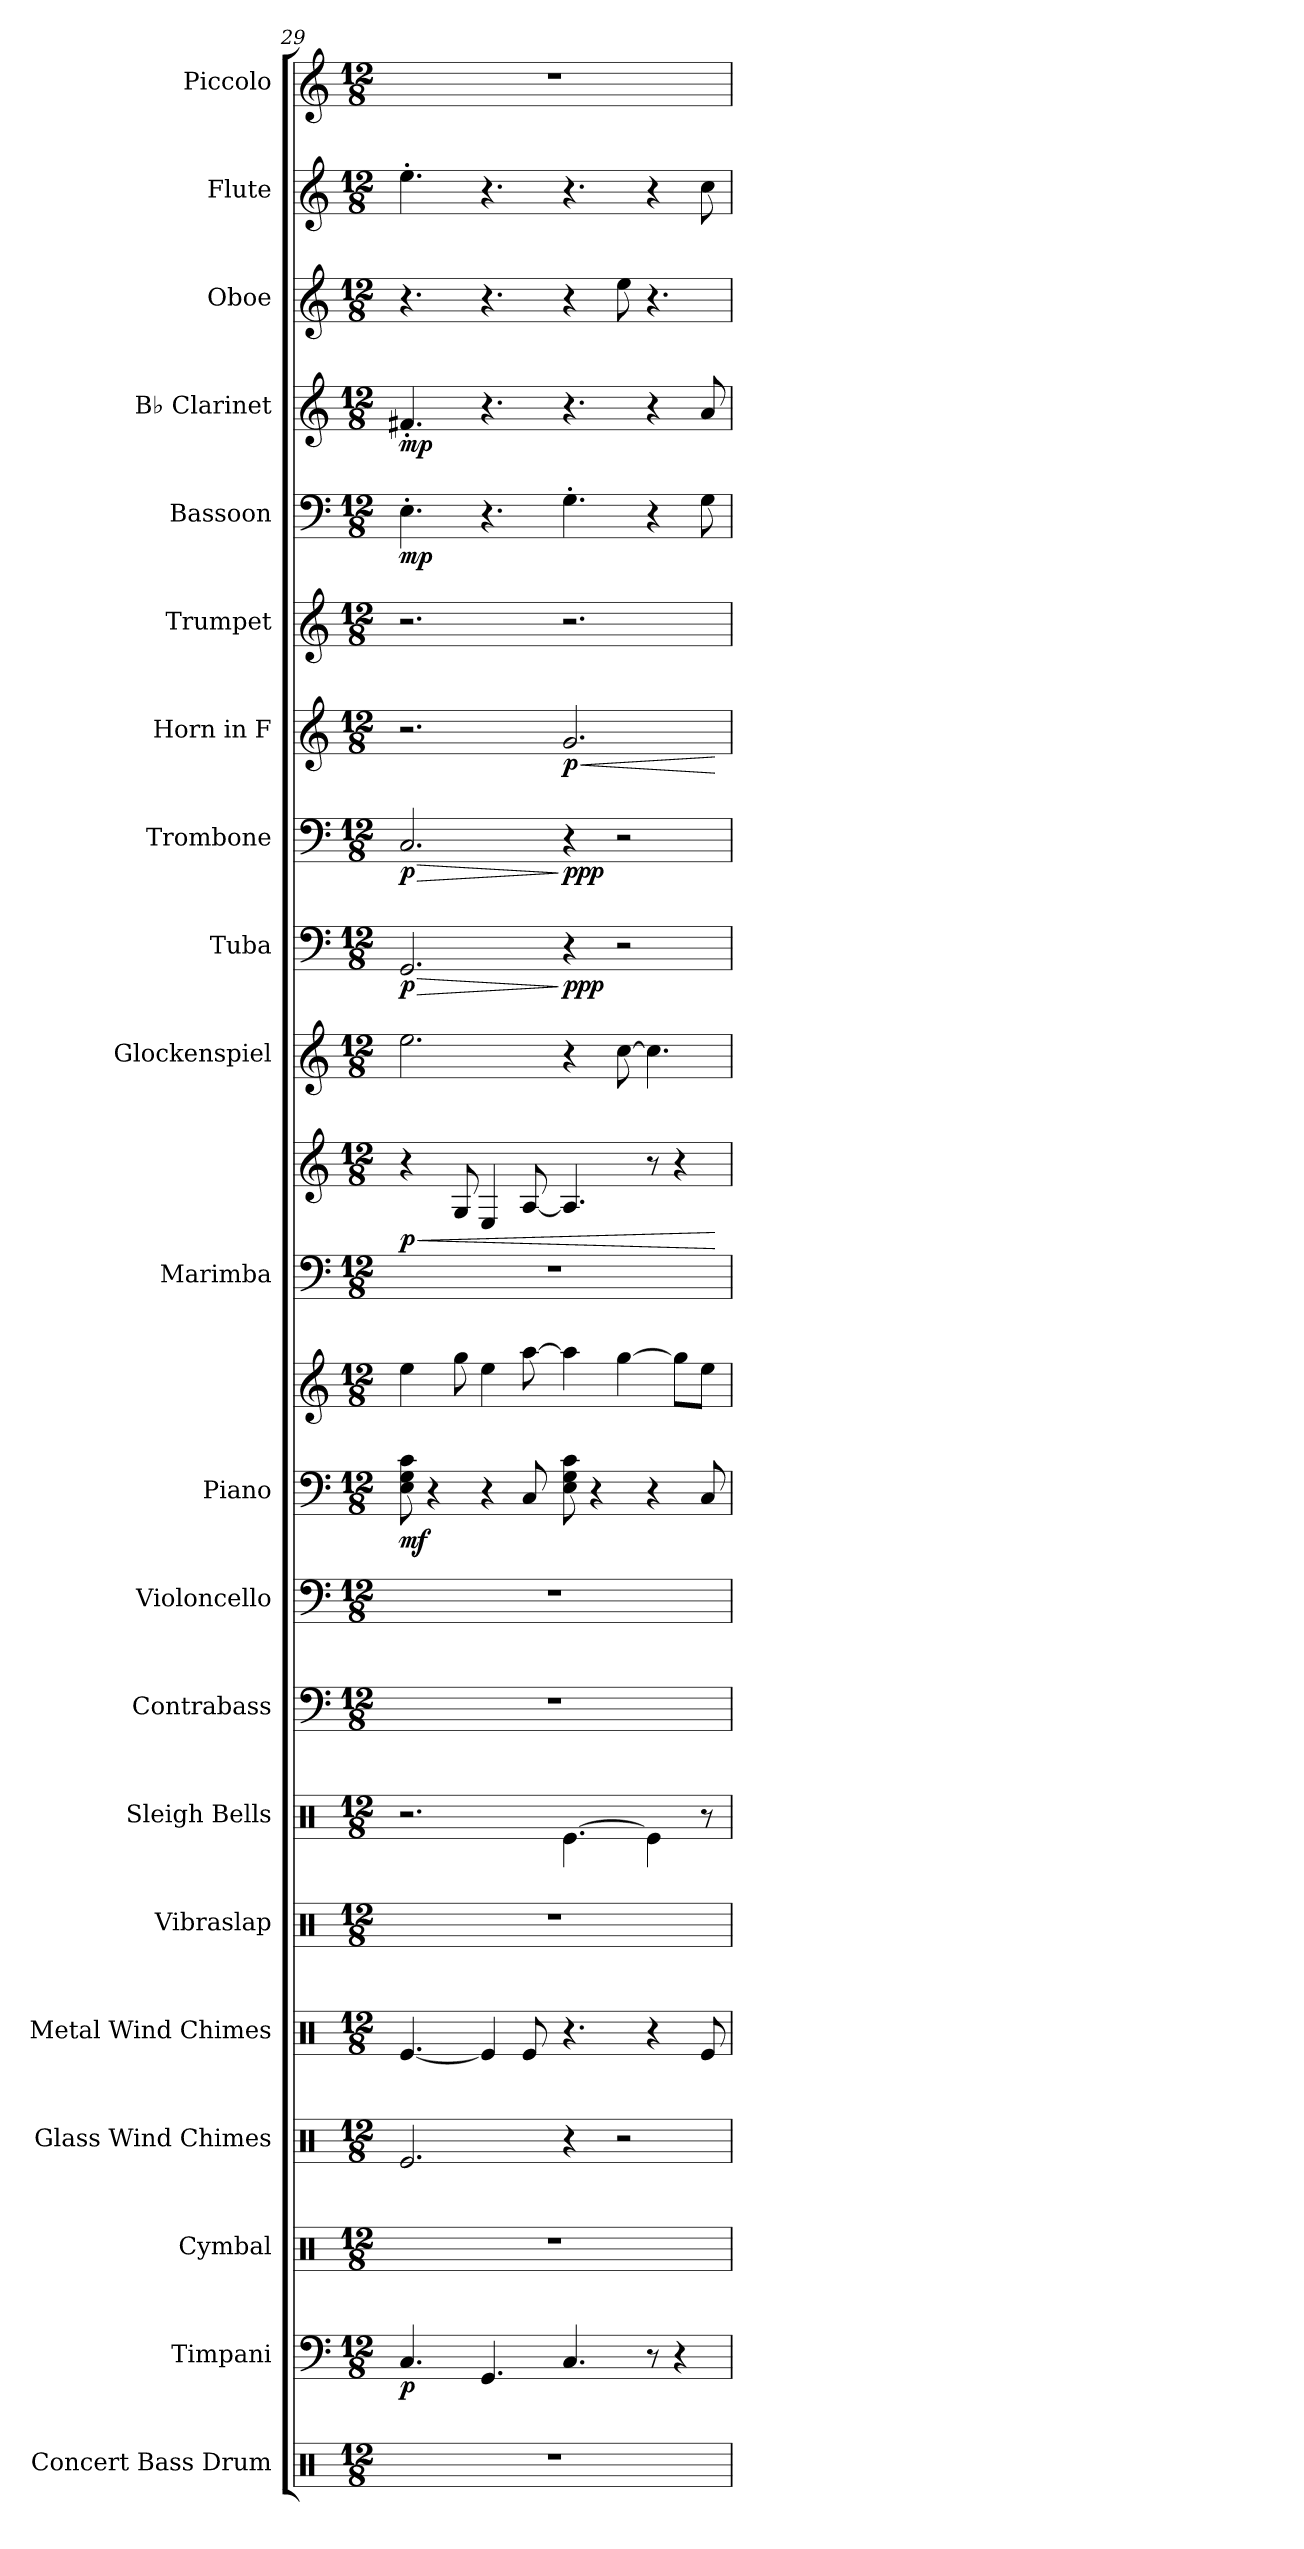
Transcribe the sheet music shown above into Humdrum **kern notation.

**kern	**kern	**dynam	**kern	**kern	**kern	**kern	**kern	**kern	**kern	**kern	**kern	**dynam	**kern	**kern	**dynam	**kern	**kern	**dynam	**kern	**dynam	**kern	**dynam	**kern	**kern	**dynam	**kern	**dynam	**kern	**kern	**kern
*part21	*part20	*part20	*part19	*part18	*part17	*part16	*part15	*part14	*part13	*part12	*part12	*part12	*part11	*part11	*part11	*part10	*part9	*part9	*part8	*part8	*part7	*part7	*part6	*part5	*part5	*part4	*part4	*part3	*part2	*part1
*staff23	*staff22	*staff22	*staff21	*staff20	*staff19	*staff18	*staff17	*staff16	*staff15	*staff14	*staff13	*staff13/14	*staff12	*staff11	*staff11/12	*staff10	*staff9	*staff9	*staff8	*staff8	*staff7	*staff7	*staff6	*staff5	*staff5	*staff4	*staff4	*staff3	*staff2	*staff1
*I"Concert Bass Drum	*I"Timpani	*	*I"Cymbal	*I"Glass Wind Chimes	*I"Metal Wind Chimes	*I"Vibraslap	*I"Sleigh Bells	*I"Contrabass	*I"Violoncello	*I"Piano	*	*	*I"Marimba	*	*	*I"Glockenspiel	*I"Tuba	*	*I"Trombone	*	*I"Horn in F	*	*I"Trumpet	*I"Bassoon	*	*I"B♭ Clarinet	*	*I"Oboe	*I"Flute	*I"Piccolo
*I'Con. BD	*I'Timp.	*	*I'Cym.	*I'Gl. Wn Ch.	*I'Met. Wn Ch.	*I'Vibslp.	*I'Sle. Be.	*I'Cb.	*I'Vc.	*I'Pno.	*	*	*I'Mrm.	*	*	*I'Glock.	*I'Tba.	*	*I'Tbn.	*	*	*	*I'Tpt.	*I'Bsn.	*	*I'B♭ Cl.	*	*I'Ob.	*I'Fl.	*I'Picc.
*clefX	*clefF4	*	*clefX	*clefX	*clefX	*clefX	*clefX	*clefF4	*clefF4	*clefF4	*clefG2	*	*clefF4	*clefG2	*	*clefG2	*clefF4	*	*clefF4	*	*clefG2	*	*clefG2	*clefF4	*	*clefG2	*	*clefG2	*clefG2	*clefG2
*	*	*	*	*	*	*	*	*ITrd7c12	*	*	*	*	*	*	*	*ITrd-14c-24	*	*	*	*	*ITrd4c7	*	*ITrd1c2	*	*	*ITrd1c2	*	*	*	*ITrd-7c-12
*k[]	*k[]	*	*k[]	*k[]	*k[]	*k[]	*k[]	*k[]	*k[]	*k[]	*k[]	*	*k[]	*k[]	*	*k[]	*k[]	*	*k[]	*	*k[b-]	*	*k[b-e-]	*k[]	*	*k[b-e-]	*	*k[]	*k[]	*k[]
*M12/8	*M12/8	*	*M12/8	*M12/8	*M12/8	*M12/8	*M12/8	*M12/8	*M12/8	*M12/8	*M12/8	*	*M12/8	*M12/8	*	*M12/8	*M12/8	*	*M12/8	*	*M12/8	*	*M12/8	*M12/8	*	*M12/8	*	*M12/8	*M12/8	*M12/8
=29	=29	=29	=29	=29	=29	=29	=29	=29	=29	=29	=29	=29	=29	=29	=29	=29	=29	=29	=29	=29	=29	=29	=29	=29	=29	=29	=29	=29	=29	=29
!	!	!LO:DY:b	!	!	!	!	!	!	!	!	!	!LO:DY:b=2	!	!	!LO:HP:b	!	!	!LO:HP:b	!	!LO:HP:b	!	!	!	!	!	!	!	!	!	!
!	!	!	!	!	!	!	!	!	!	!	!	!	!	!	!LO:DY:n=1:b	!	!	!LO:DY:n=1:b	!	!LO:DY:n=1:b	!	!	!	!	!LO:DY:b	!	!LO:DY:b	!	!	!
1.r	4.C/	p	1.r	2.Re/	[4.Re/	1.r	2.r	1.r	1.r	8E\ 8G\ 8c\	4ee\	mf	1.r	4r	< p	2.eeee\	2.GG/	> p	2.C/	> p	2.r	.	2.r	4.E'\	mp	4.en'/	mp	4.r	4.ee'\	1.r
.	.	.	.	.	.	.	.	.	.	4r	.	.	.	.	.	.	.	.	.	.	.	.	.	.	.	.	.	.	.	.
.	.	.	.	.	.	.	.	.	.	.	8gg\	.	.	8G/	.	.	.	.	.	.	.	.	.	.	.	.	.	.	.	.
.	4.GG/	.	.	.	4Re/]	.	.	.	.	4r	4ee\	.	.	4E/	.	.	.	.	.	.	.	.	.	4.r	.	4.r	.	4.r	4.r	.
.	.	.	.	.	8Re/	.	.	.	.	8C/	[8aa\	.	.	[8A/	.	.	.	.	.	.	.	.	.	.	.	.	.	.	.	.
!	!	!	!	!	!	!	!	!	!	!	!	!	!	!	!	!	!	!LO:DY:n=2:b	!	!LO:DY:n=2:b	!	!LO:HP:b	!	!	!	!	!	!	!	!
!	!	!	!	!	!	!	!	!	!	!	!	!	!	!	!	!	!	!	!	!	!	!LO:DY:n=1:b	!	!	!	!	!	!	!	!
.	4.C/	.	.	4r	4.r	.	[4.Re\	.	.	8E\ 8G\ 8c\	4aa\]	.	.	4.A/]	.	4r	4r	] ppp	4r	] ppp	2.c/	< p	2.r	4.G'\	.	4.r	.	4r	4.r	.
.	.	.	.	.	.	.	.	.	.	4r	.	.	.	.	.	.	.	.	.	.	.	.	.	.	.	.	.	.	.	.
.	.	.	.	2r	.	.	.	.	.	.	[4gg\	.	.	.	.	[8cccc\	2r	.	2r	.	.	.	.	.	.	.	.	8ee\	.	.
.	8r	.	.	.	4r	.	4Re\]	.	.	4r	.	.	.	8r	.	4.cccc\]	.	.	.	.	.	.	.	4r	.	4r	.	4.r	4r	.
.	4r	.	.	.	.	.	.	.	.	.	8gg\L]	.	.	4r	.	.	.	.	.	.	.	.	.	.	.	.	.	.	.	.
.	.	.	.	.	8Re/	.	8r	.	.	8C/	8ee\J	.	.	.	.	.	.	.	.	.	.	.	.	8G\	.	8g/	.	.	8cc\	.
.	.	.	.	.	.	.	.	.	.	.	.	.	.	.	[	.	.	.	.	.	.	[	.	.	.	.	.	.	.	.
=	=	=	=	=	=	=	=	=	=	=	=	=	=	=	=	=	=	=	=	=	=	=	=	=	=	=	=	=	=	=
*-	*-	*-	*-	*-	*-	*-	*-	*-	*-	*-	*-	*-	*-	*-	*-	*-	*-	*-	*-	*-	*-	*-	*-	*-	*-	*-	*-	*-	*-	*-
